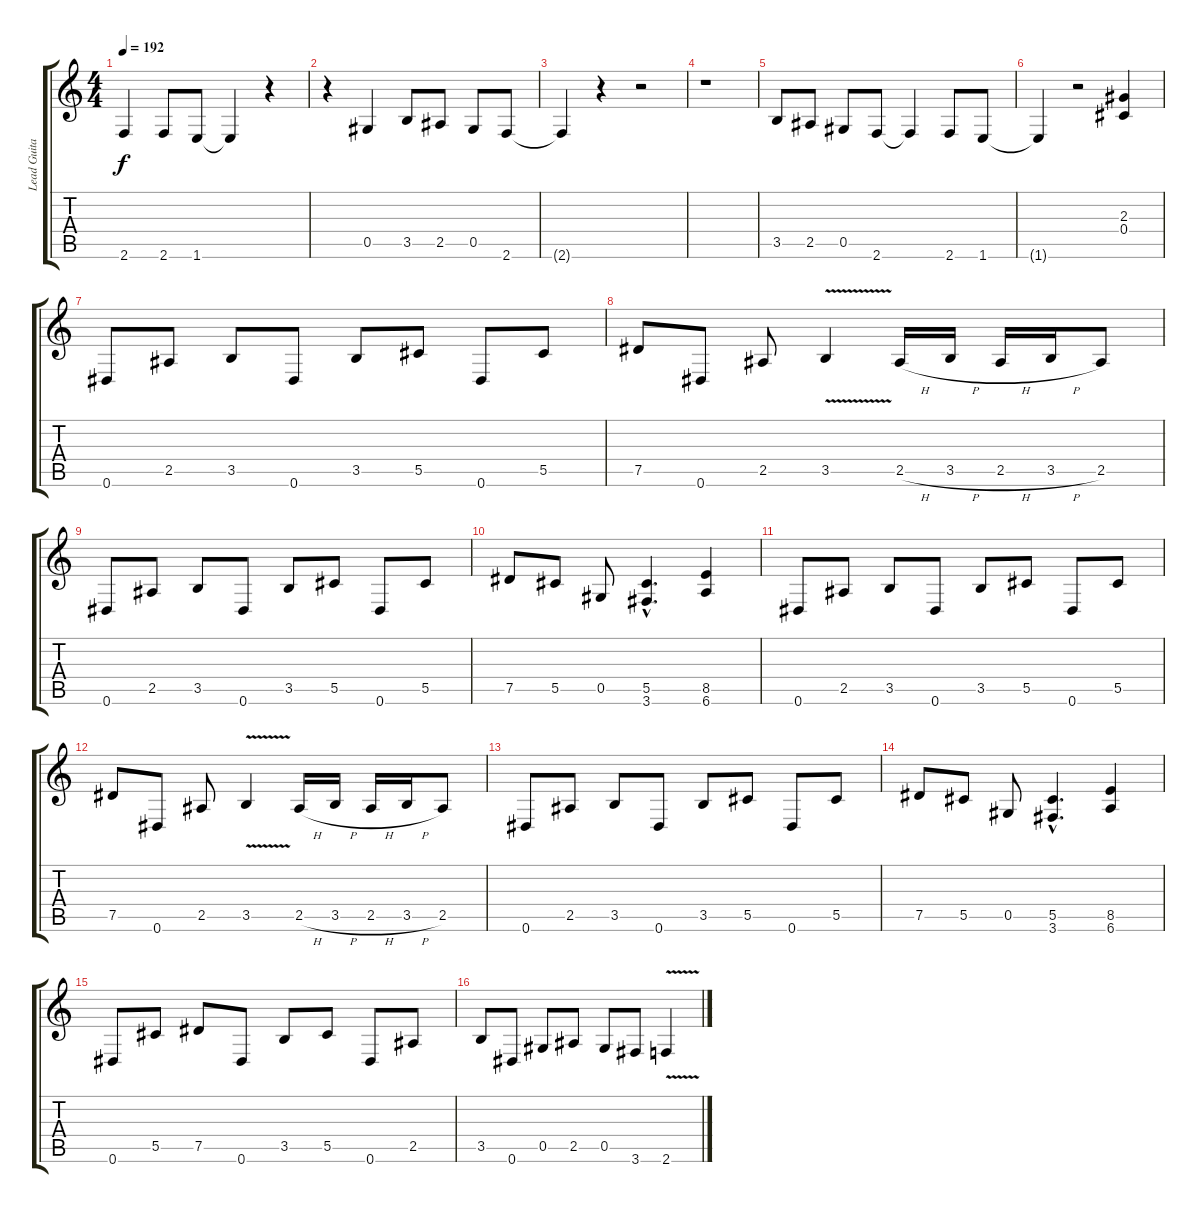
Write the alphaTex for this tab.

\track ("Lead Guitar" "Lead Guita") {instrument distortionguitar}
\staff {score tabs}
\tuning (Eb4 Bb3 Gb3 Db3 Ab2 Eb2) {hide}
\ts (4 4)
\tempo 192
\clef g2
\ks c
2.6{t}.4{dy f} 2.6.8 1.6.8 1.6{t}.4 r.4 |
r.4 0.5.4 3.5.8 2.5.8 0.5.8 2.6.8 |
2.6{t}.4 r.4 r.2 |
r.1 |
3.5.8 2.5.8 0.5.8 2.6.8 2.6{t}.4 2.6.8 1.6.8 |
1.6{t}.4 r.2 (2.3 0.4).4 |
0.6.8 2.5.8 3.5.8 0.6.8 3.5.8 5.5.8 0.6.8 5.5.8 |
7.5.8 0.6.8 2.5.8 3.5{v}.4 2.5{h}.16 3.5{h}.16 2.5{h}.16 3.5{h}.16 2.5.8 |
0.6.8 2.5.8 3.5.8 0.6.8 3.5.8 5.5.8 0.6.8 5.5.8 |
7.5.8 5.5.8 0.5.8 (5.5{hac} 3.6{hac}).4{d} (8.5 6.6).4 |
0.6.8 2.5.8 3.5.8 0.6.8 3.5.8 5.5.8 0.6.8 5.5.8 |
7.5.8 0.6.8 2.5.8 3.5{v}.4 2.5{h}.16 3.5{h}.16 2.5{h}.16 3.5{h}.16 2.5.8 |
0.6.8 2.5.8 3.5.8 0.6.8 3.5.8 5.5.8 0.6.8 5.5.8 |
7.5.8 5.5.8 0.5.8 (5.5{hac} 3.6{hac}).4{d} (8.5 6.6).4 |
0.6.8 5.5.8 7.5.8 0.6.8 3.5.8 5.5.8 0.6.8 2.5.8 |
3.5.8 0.6.8 0.5.8 2.5.8 0.5.8 3.6.8 2.6{v}.4
